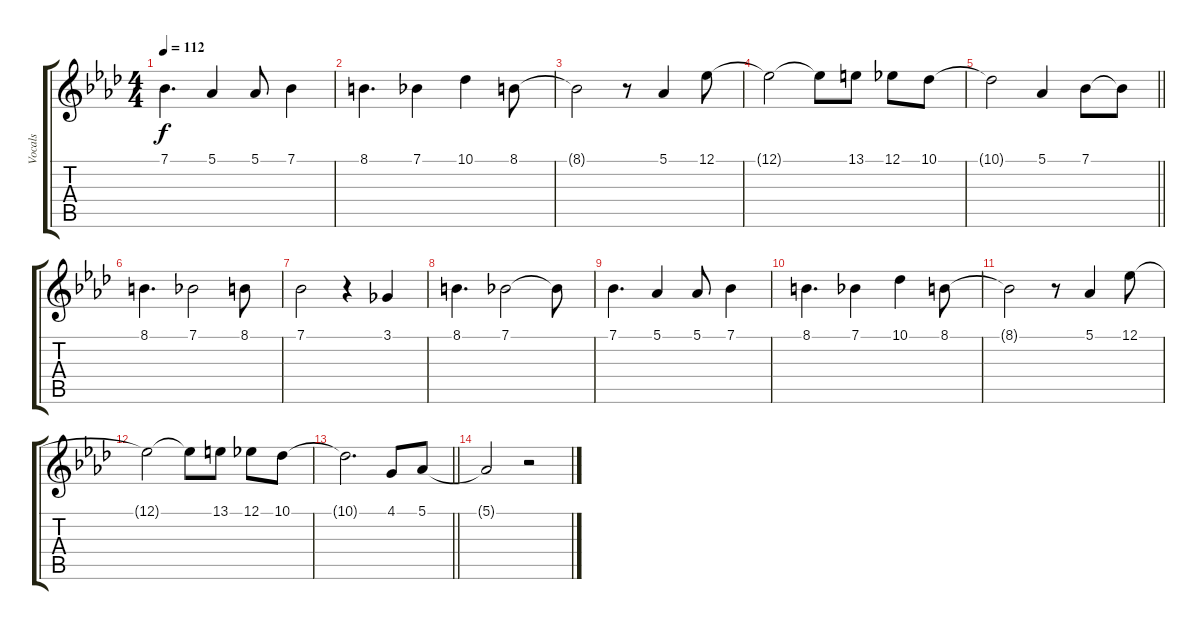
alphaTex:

\track ("Vocals" "Vocals") {instrument violin}
\staff {score tabs}
\tuning (Eb4 Bb3 Gb3 Db3 Ab2 Db2) {hide}
\ts (4 4)
\tempo 112
\clef g2
\ks ab
7.1.4{d dy f} 5.1.4 5.1.8 7.1.4 |
8.1.4{d} 7.1.4 10.1.4 8.1.8 |
8.1{t}.2 r.8 5.1.4 12.1.8 |
12.1{t}.2 12.1{t}.8 13.1.8 12.1.8 10.1.8 |
\barLineRight lightlight
10.1{t}.2 5.1.4 7.1.8 7.1{t}.8 |
8.1.4{d} 7.1.2 8.1.8 |
7.1.2 r.4 3.1.4 |
8.1.4{d} 7.1.2 7.1{t}.8 |
7.1.4{d} 5.1.4 5.1.8 7.1.4 |
8.1.4{d} 7.1.4 10.1.4 8.1.8 |
8.1{t}.2 r.8 5.1.4 12.1.8 |
12.1{t}.2 12.1{t}.8 13.1.8 12.1.8 10.1.8 |
\barLineRight lightlight
10.1{t}.2{d} 4.1.8 5.1.8 |
5.1{t}.2 r.2
